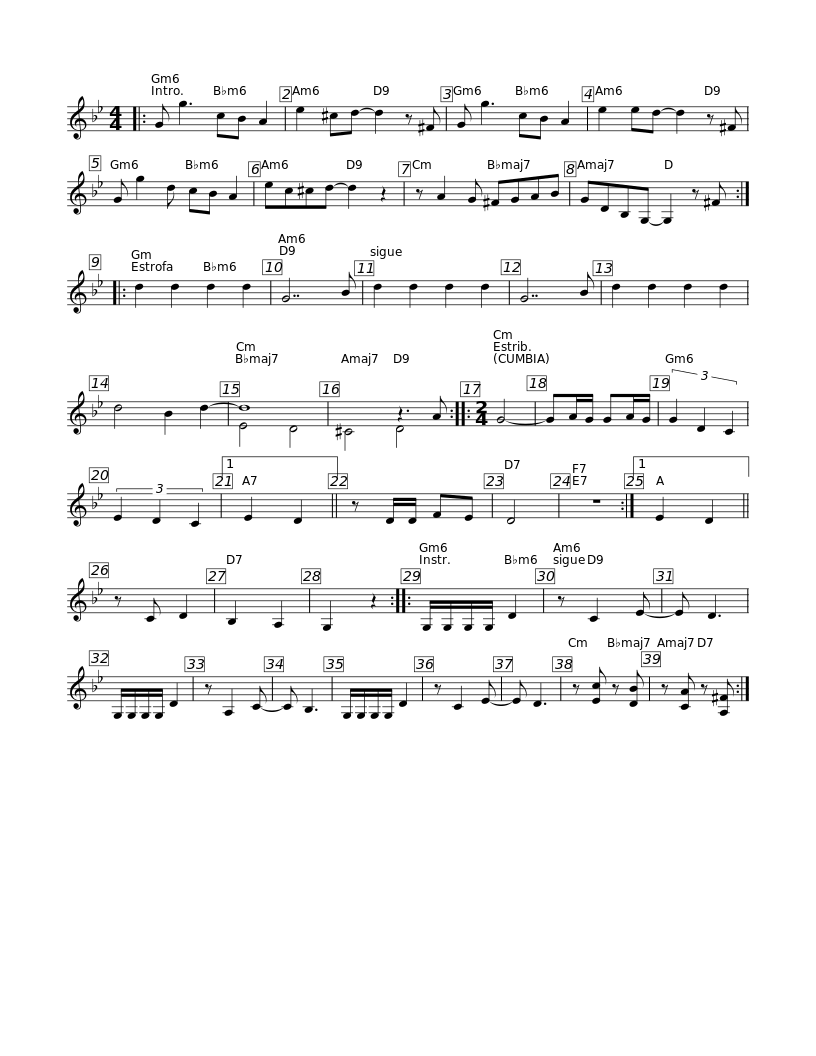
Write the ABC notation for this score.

X:1
%%score ( 1 2 )
L:1/8
M:4/4
I:linebreak $
K:Gmin
V:1 treble
V:2 treble
V:1
|: G g3 cB A2 | e2 ^cd- d2 z ^F | G g3 cB A2 | e2 ed- d2 z ^F |$ G g2 d cB A2 | %5
 ec^cd- d2 z2 | z A2 G ^FGAB | GDB,G,- G,2 z ^F ::$ d2 d2 d2 d2 | G7 B | %10
 d2 d2 d2 d2 | G7 B | d2 d2 d2 d2 | d4 B2 d2- | d8 | %15
 x4 z3 A ::$[M:2/4] G4- | GA/G/ GA/G/ | (3G2 D2 C2 | (3E2 D2 C2 |1 %20
 E2 D2 || z D/D/ FE | D4 | z4 :|1$ E2 D2 || %25
 z C D2 | B,2 A,2 | G,2 z2 ::$ G,/G,/G,/G,/ D2 | z C2 E- | %30
 E D3 | G,/G,/G,/G,/ D2 | z A,2 C- | C B,3 |$ G,/G,/G,/G,/ D2 | %35
 z C2 E- | E D3 | z [Ec] z [DB] | z [CA] z [A,^F] :| %39
V:2
|: x8 | x8 | x8 | x8 |$ x8 | %5
 x8 | x8 | x8 ::$ x8 | x8 | %10
 x8 | x8 | x8 | x8 | E4 D4 | %15
 ^C4 D4 ::$[M:2/4] x4 | x4 | x4 | x4 |1 %20
 x4 || x4 | x4 | x4 :|1$ x4 || %25
 x4 | x4 | x4 ::$ x4 | x4 | %30
 x4 | x4 | x4 | x4 |$ x4 | %35
 x4 | x4 | x4 | x4 :| %39
